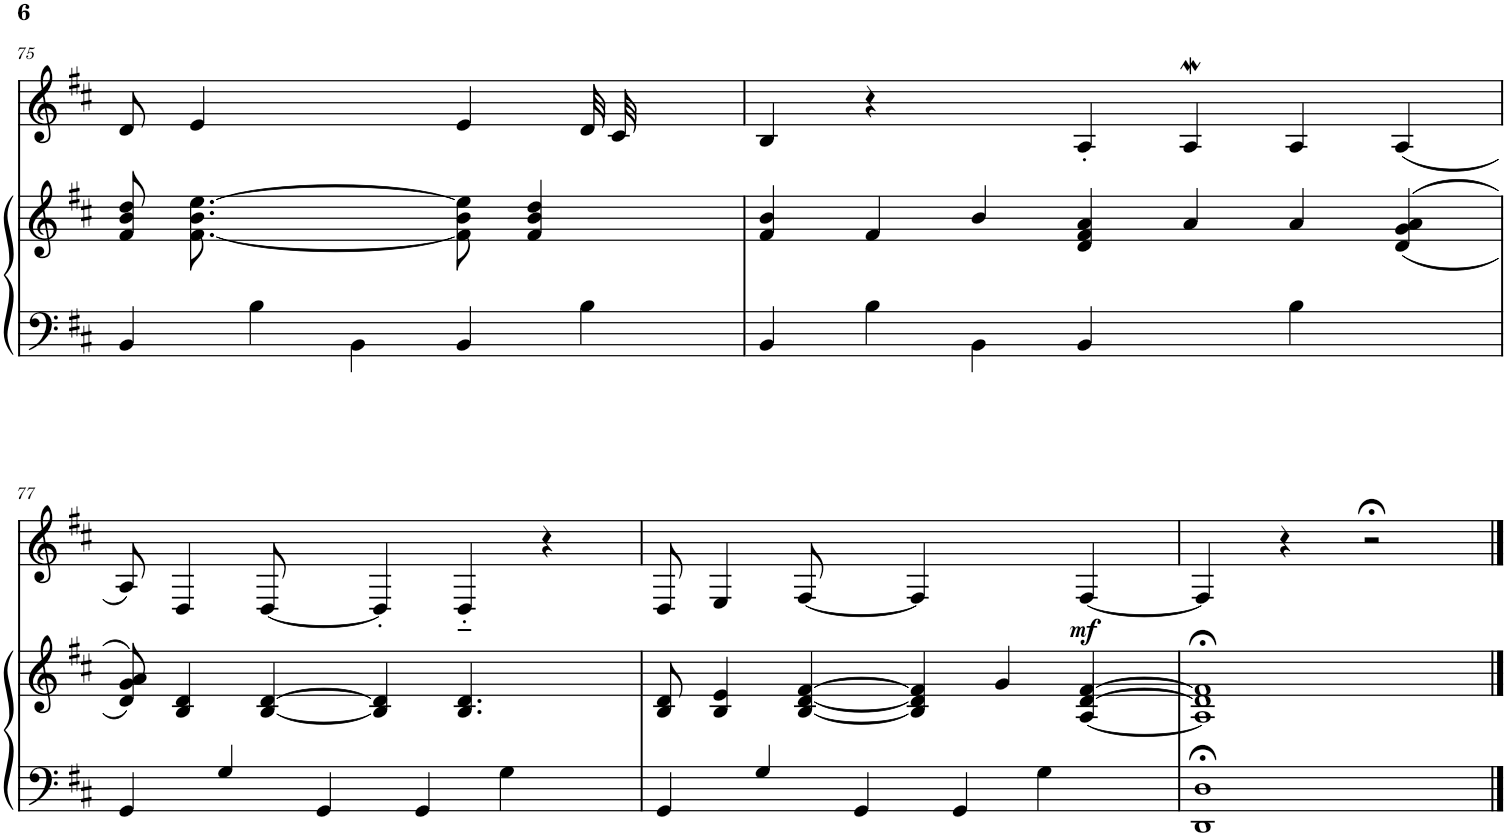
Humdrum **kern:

**kern	**kern	**kern	**dynam
*part2	*part2	*part1	*part1
*staff3	*staff2	*staff1	*staff1
*I"Piano	*	*I"Voice	*
*I'Pno	*	*I'V	*
!!LO:PB:g=z
*clefF4	*clefG2	*clefG2	*
*k[f#c#]	*k[f#c#]	*k[f#c#]	*
*M4/4	*M4/4	*M4/4	*
=75	=75	=75	=75
4BB/	8f#/ 8b/ 8dd/	8d/	.
.	[8.f#\ 8.b\ [8.ee\	4e/	.
4B\	.	.	.
.	4..ryy	.	.
.	.	4.ryy	.
4BB\	.	.	.
4BB/	8f#\] 8b\ 8ee\]	4e/	.
.	[8f#/ [8b/ [8dd/	.	.
4B\	8ryy	32d/	.
.	.	32c#/	.
.	.	8.ryy	.
.	8ryy	.	.
=76	=76	=76	=76
4BB/	4f#/ 4b/	4B/	.
4B\	8f#/] 8b/] 8dd/]	4r	.
.	4f#/	.	.
4BB\	.	4ryy	.
.	4b/	.	.
4BB/	.	4A'/	.
.	4d/ 4f#/ 4a/	.	.
4ryy	.	4AW/	.
.	4a/	.	.
4B\	.	4A/	.
.	4a/	.	.
4ryy	.	(<4A/	.
.	(<(>4d/ 4g/ 4a/	.	.
8ryy	.	8ryy	.
!!LO:LB:g=z
=77	=77	=77	=77
4GG/	8d/ 8g/ 8a/))	8A/)	.
.	4B/ 4d/	4D/	.
4G/	.	.	.
.	[4B/ [4d/	[<8D/	.
4GG/	.	8ryy	.
.	4B/] 4d/]	4D'/]	.
4GG/	.	.	.
.	[8B/ [8d/	[8D/	.
4G\	4ryy	8ryy	.
.	.	4r	.
8ryy	8ryy	.	.
=78	=78	=78	=78
*	*^	*	*
4GG/	8B/ 8d/	8ryy	8D/	.
*	*v	*v	*	*
.	4B/] 4d/]	8D'~/]	.
4G/	.	4E/	.
.	4B/ 4e/	.	.
4GG/	.	[<8F#/	.
.	[4B/ [4d/ [4f#/	8ryy	.
4GG/	.	4F#/]	.
.	4B/] 4d/] 4f#/]	.	.
4G\	.	8ryy	.
*	*^	*	*
!	!	!	!	!LO:DY:b
.	[8g/	[<4A/	[<4F#/	mf
8ryy	[4d/ [4f#/	.	.	.
8ryy	.	8ryy	8ryy	.
=79	=79	=79	=79	=79
*^	*	*	*	*
1D;<	1DD	1d];< 1f#];<	1A]	4F#/]	.
.	.	.	.	8ryy	.
.	.	.	.	4r	.
.	.	.	.	2r;<	.
8ryy	8ryy	8g/]	8ryy	.	.
*v	*v	*	*	*	*
*	*v	*v	*	*
==	==	==	==
*-	*-	*-	*-
